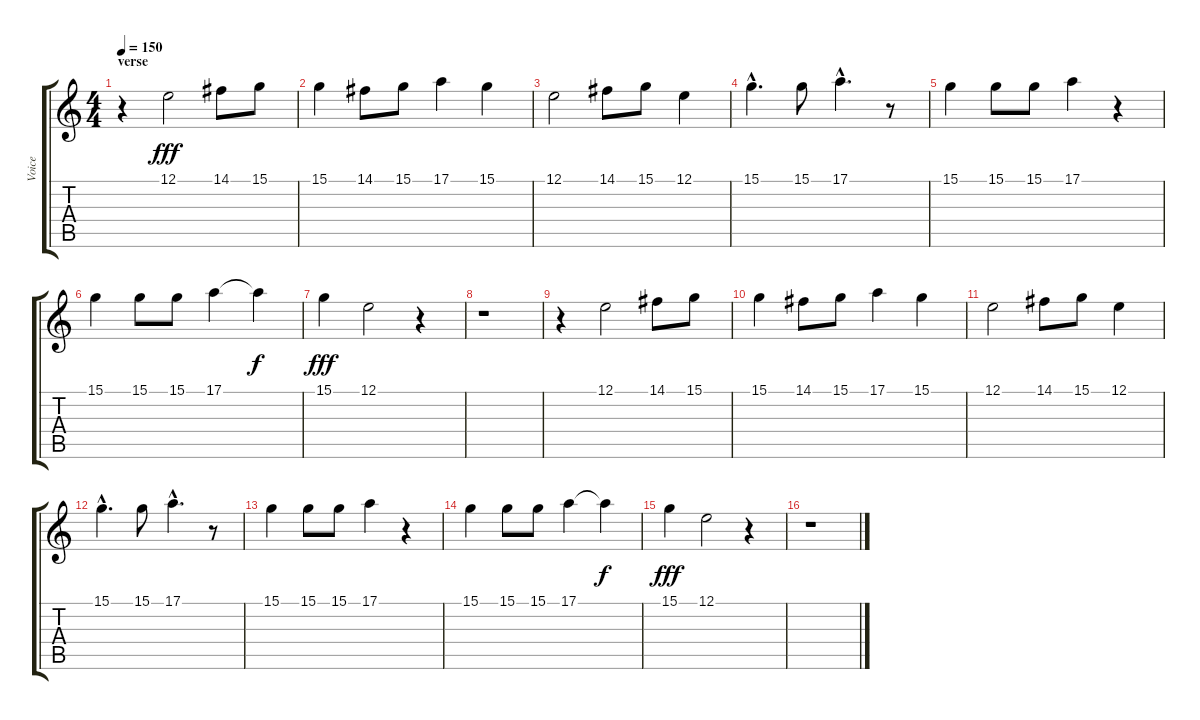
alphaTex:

\track ("Voice" "Voice") {instrument choiraahs}
\staff {score tabs}
\tuning (E4 B3 G3 D3 A2 E2) {hide}
\ts (4 4)
\section ("" "verse")
\tempo 150
\clef g2
\ks c
r.4{dy fff} 12.1.2 14.1.8 15.1.8 |
15.1.4 14.1.8 15.1.8 17.1.4 15.1.4 |
12.1.2 14.1.8 15.1.8 12.1.4 |
15.1{hac}.4{d} 15.1.8 17.1{hac}.4{d} r.8 |
15.1.4 15.1.8 15.1.8 17.1.4 r.4 |
15.1.4 15.1.8 15.1.8 17.1.4 17.1{t}.4{dy f} |
15.1.4{dy fff} 12.1.2 r.4 |
r.1 |
r.4 12.1.2 14.1.8 15.1.8 |
15.1.4 14.1.8 15.1.8 17.1.4 15.1.4 |
12.1.2 14.1.8 15.1.8 12.1.4 |
15.1{hac}.4{d} 15.1.8 17.1{hac}.4{d} r.8 |
15.1.4 15.1.8 15.1.8 17.1.4 r.4 |
15.1.4 15.1.8 15.1.8 17.1.4 17.1{t}.4{dy f} |
15.1.4{dy fff} 12.1.2 r.4 |
r.1
